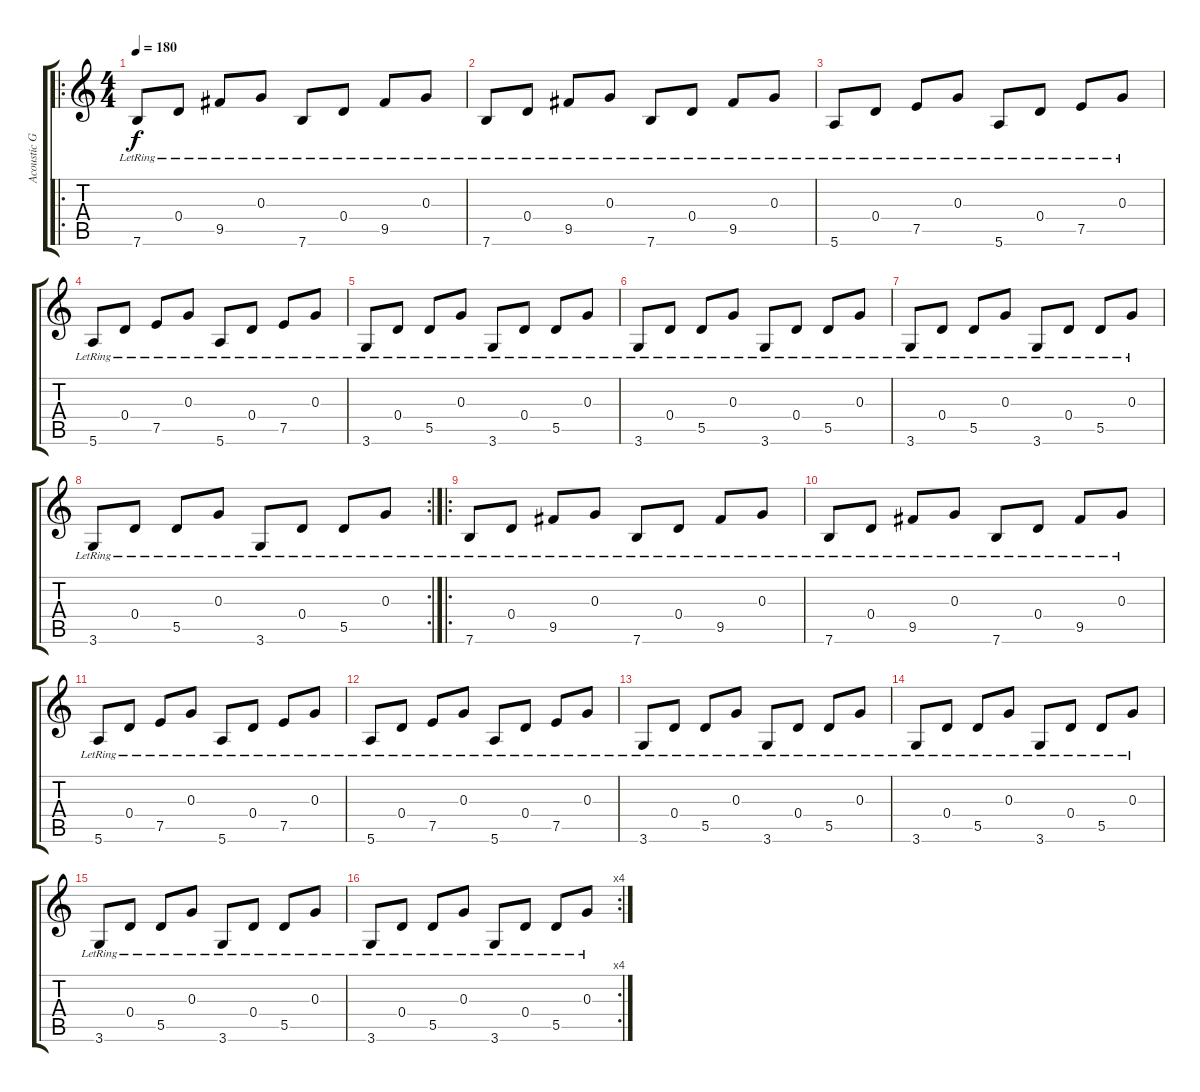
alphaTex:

\track ("Acoustic Guitar 1" "Acoustic G") {instrument acousticguitarnylon}
\staff {score tabs}
\tuning (E4 B3 G3 D3 A2 E2) {hide}
\ro
\ts (4 4)
\tempo 180
\clef g2
\ks c
7.6{lr}.8{dy f instrument acousticguitarnylon} 0.4{lr}.8 9.5{lr}.8 0.3{lr}.8 7.6{lr}.8 0.4{lr}.8 9.5{lr}.8 0.3{lr}.8 |
7.6{lr}.8 0.4{lr}.8 9.5{lr}.8 0.3{lr}.8 7.6{lr}.8 0.4{lr}.8 9.5{lr}.8 0.3{lr}.8 |
5.6{lr}.8 0.4{lr}.8 7.5{lr}.8 0.3{lr}.8 5.6{lr}.8 0.4{lr}.8 7.5{lr}.8 0.3{lr}.8 |
5.6{lr}.8 0.4{lr}.8 7.5{lr}.8 0.3{lr}.8 5.6{lr}.8 0.4{lr}.8 7.5{lr}.8 0.3{lr}.8 |
3.6{lr}.8 0.4{lr}.8 5.5{lr}.8 0.3{lr}.8 3.6{lr}.8 0.4{lr}.8 5.5{lr}.8 0.3{lr}.8 |
3.6{lr}.8 0.4{lr}.8 5.5{lr}.8 0.3{lr}.8 3.6{lr}.8 0.4{lr}.8 5.5{lr}.8 0.3{lr}.8 |
3.6{lr}.8 0.4{lr}.8 5.5{lr}.8 0.3{lr}.8 3.6{lr}.8 0.4{lr}.8 5.5{lr}.8 0.3{lr}.8 |
\rc 2
3.6{lr}.8 0.4{lr}.8 5.5{lr}.8 0.3{lr}.8 3.6{lr}.8 0.4{lr}.8 5.5{lr}.8 0.3{lr}.8 |
\ro
7.6{lr}.8 0.4{lr}.8 9.5{lr}.8 0.3{lr}.8 7.6{lr}.8 0.4{lr}.8 9.5{lr}.8 0.3{lr}.8 |
7.6{lr}.8 0.4{lr}.8 9.5{lr}.8 0.3{lr}.8 7.6{lr}.8 0.4{lr}.8 9.5{lr}.8 0.3{lr}.8 |
5.6{lr}.8 0.4{lr}.8 7.5{lr}.8 0.3{lr}.8 5.6{lr}.8 0.4{lr}.8 7.5{lr}.8 0.3{lr}.8 |
5.6{lr}.8 0.4{lr}.8 7.5{lr}.8 0.3{lr}.8 5.6{lr}.8 0.4{lr}.8 7.5{lr}.8 0.3{lr}.8 |
3.6{lr}.8 0.4{lr}.8 5.5{lr}.8 0.3{lr}.8 3.6{lr}.8 0.4{lr}.8 5.5{lr}.8 0.3{lr}.8 |
3.6{lr}.8 0.4{lr}.8 5.5{lr}.8 0.3{lr}.8 3.6{lr}.8 0.4{lr}.8 5.5{lr}.8 0.3{lr}.8 |
3.6{lr}.8 0.4{lr}.8 5.5{lr}.8 0.3{lr}.8 3.6{lr}.8 0.4{lr}.8 5.5{lr}.8 0.3{lr}.8 |
\rc 4
3.6{lr}.8 0.4{lr}.8 5.5{lr}.8 0.3{lr}.8 3.6{lr}.8 0.4{lr}.8 5.5{lr}.8 0.3{lr}.8
